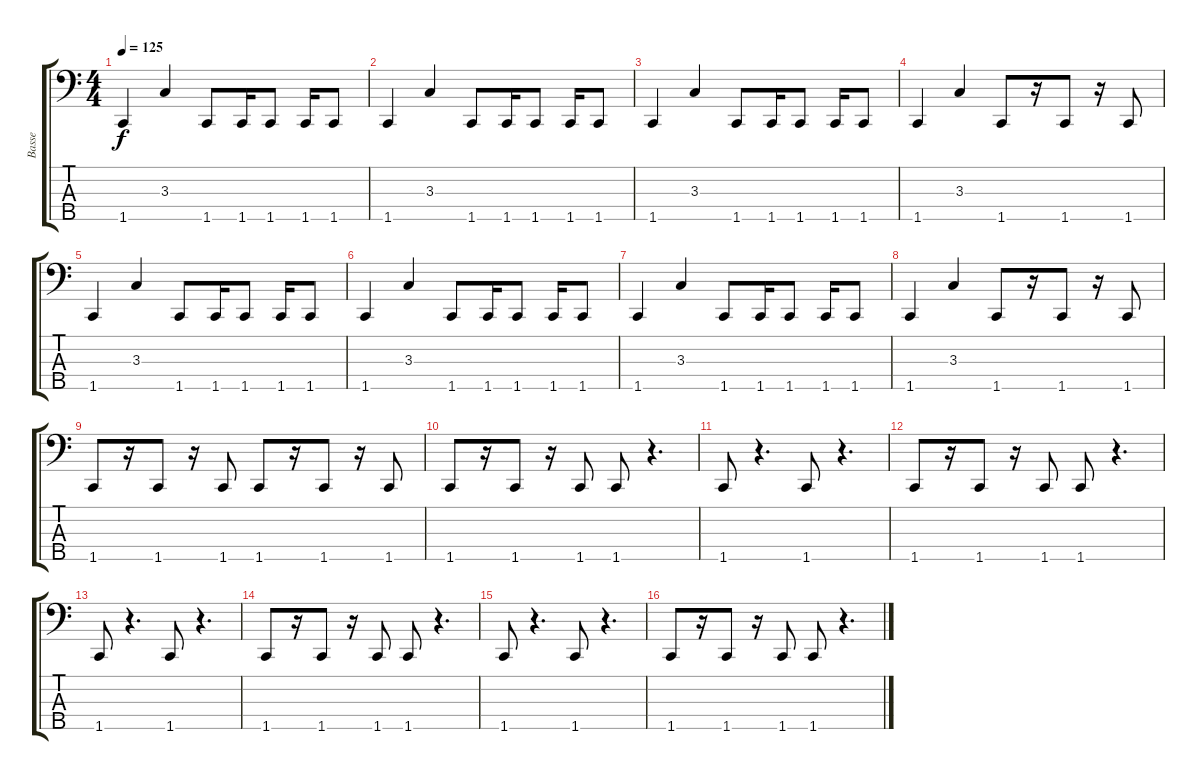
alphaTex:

\track ("Basse" "Basse") {instrument electricbasspick}
\staff {score tabs}
\tuning (G2 D2 A1 E1 B0) {hide}
\ts (4 4)
\tempo 125
\clef f4
\ks c
1.5.4{dy f} 3.3.4 1.5.8 1.5.16 1.5.8 1.5.16 1.5.8 |
1.5.4 3.3.4 1.5.8 1.5.16 1.5.8 1.5.16 1.5.8 |
1.5.4 3.3.4 1.5.8 1.5.16 1.5.8 1.5.16 1.5.8 |
1.5.4 3.3.4 1.5.8 r.16 1.5.8 r.16 1.5.8 |
1.5.4 3.3.4 1.5.8 1.5.16 1.5.8 1.5.16 1.5.8 |
1.5.4 3.3.4 1.5.8 1.5.16 1.5.8 1.5.16 1.5.8 |
1.5.4 3.3.4 1.5.8 1.5.16 1.5.8 1.5.16 1.5.8 |
1.5.4 3.3.4 1.5.8 r.16 1.5.8 r.16 1.5.8 |
1.5.8 r.16 1.5.8 r.16 1.5.8 1.5.8 r.16 1.5.8 r.16 1.5.8 |
1.5.8 r.16 1.5.8 r.16 1.5.8 1.5.8 r.4{d} |
\section ("" "")
1.5.8 r.4{d} 1.5.8 r.4{d} |
1.5.8 r.16 1.5.8 r.16 1.5.8 1.5.8 r.4{d} |
1.5.8 r.4{d} 1.5.8 r.4{d} |
1.5.8 r.16 1.5.8 r.16 1.5.8 1.5.8 r.4{d} |
1.5.8 r.4{d} 1.5.8 r.4{d} |
1.5.8 r.16 1.5.8 r.16 1.5.8 1.5.8 r.4{d}
